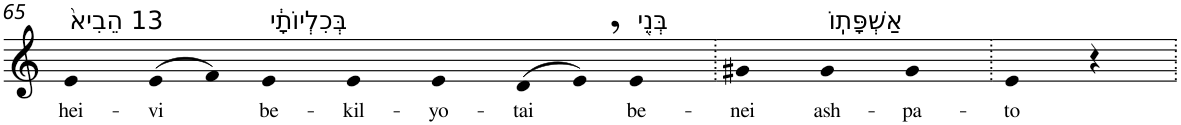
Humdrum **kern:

**kern	**text
*part1	*part1
*staff1	*staff1
*I"Piano	*
*I'Pno	*
!!LO:PB:g=z
*clefG2	*
*k[]	*
=65	=65
!LO:TX:a:t=13 הֵבִיא֙	!
!	!LO:LY:b
4e	hei-
!	!LO:LY:b
(>8e	-vi
8f)	.
!LO:TX:a:t=בְּכִלְיוֹתָ֔י	!
!	!LO:LY:b
4e	be-
!	!LO:LY:b
4e	-kil-
!	!LO:LY:b
4e	-yo-
!	!LO:LY:b
(>8d	-tai
8e,)	.
!LO:TX:a:t=בְּנֵ֖י	!
!	!LO:LY:b
4e	be-
=66.	=66.
!	!LO:LY:b
4g#X	-nei
!LO:TX:a:t=אַשְׁפָּתֽוֹ	!
!	!LO:LY:b
4g#	ash-
!	!LO:LY:b
4g#	-pa-
=67.	=67.
!	!LO:LY:b
4e	-to
4r	.
=.	=.
*-	*-
